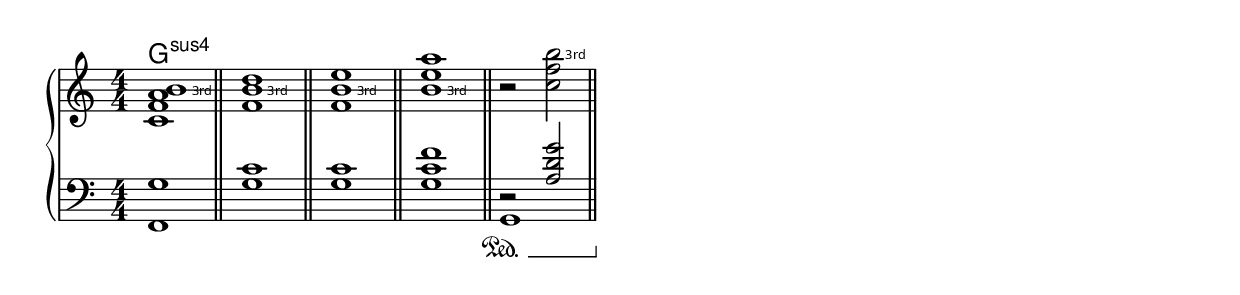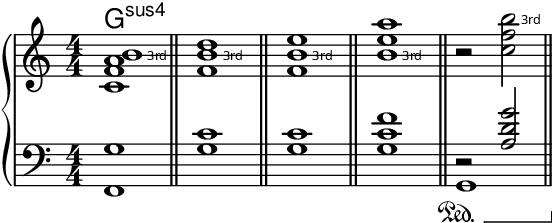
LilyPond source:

\version "2.24.4"
\language "english"
#(ly:set-option 'crop #t)
\include "include/alt.ly"
\include "include/sus.ly"
\include "include/thirds.ly"
\score {
  \midi {
    \tempo 4=120
  }
  \layout {
    \context {
      \Score
      \omit BarNumber
    }
    indent = 0\mm
  }
  \new GrandStaff <<
    \chords {
      \set chordChanges = ##t % only show chords when they change
      \set noChordSymbol = ""
      \set minorChordModifier = \markup { "-" }
      \set midiMaximumVolume = #0 % prevent named chords sounding
      g1:sus
    }
    \new Staff {
      \key c \major
      \numericTimeSignature
      \time 4/4
      \clef treble {
        \relative {
          \skip \f % spacer to set voice volume
          \set fingeringOrientations = #'(left right)
          <c'\fourth f a b\third>1 \bar "||"
          <f b\third d> \bar "||"
          <f b\third e> \bar "||"
          <b\third e a> \bar "||"
          r2 <c\fourth f b\third> \bar "||"
        }
      }
    }
    \new Staff {
      \clef bass {
        \skip \f % spacer to set voice volume
        \set fingeringOrientations = #'(right)
        <f, g>1\bar "||"
        <g c'\fourth>1\bar "||"
        <g c'\fourth>1\bar "||"
        <g c'\fourth f'>1\bar "||"
        <<
        {
          d2\rest \stemUp<a d' g'>2
        }
        \new Voice { \voiceTwo
          \set Staff.pedalSustainStyle = #'mixed
          g,1\sustainOn
        }
        >>
      }
    }
  >>
}
